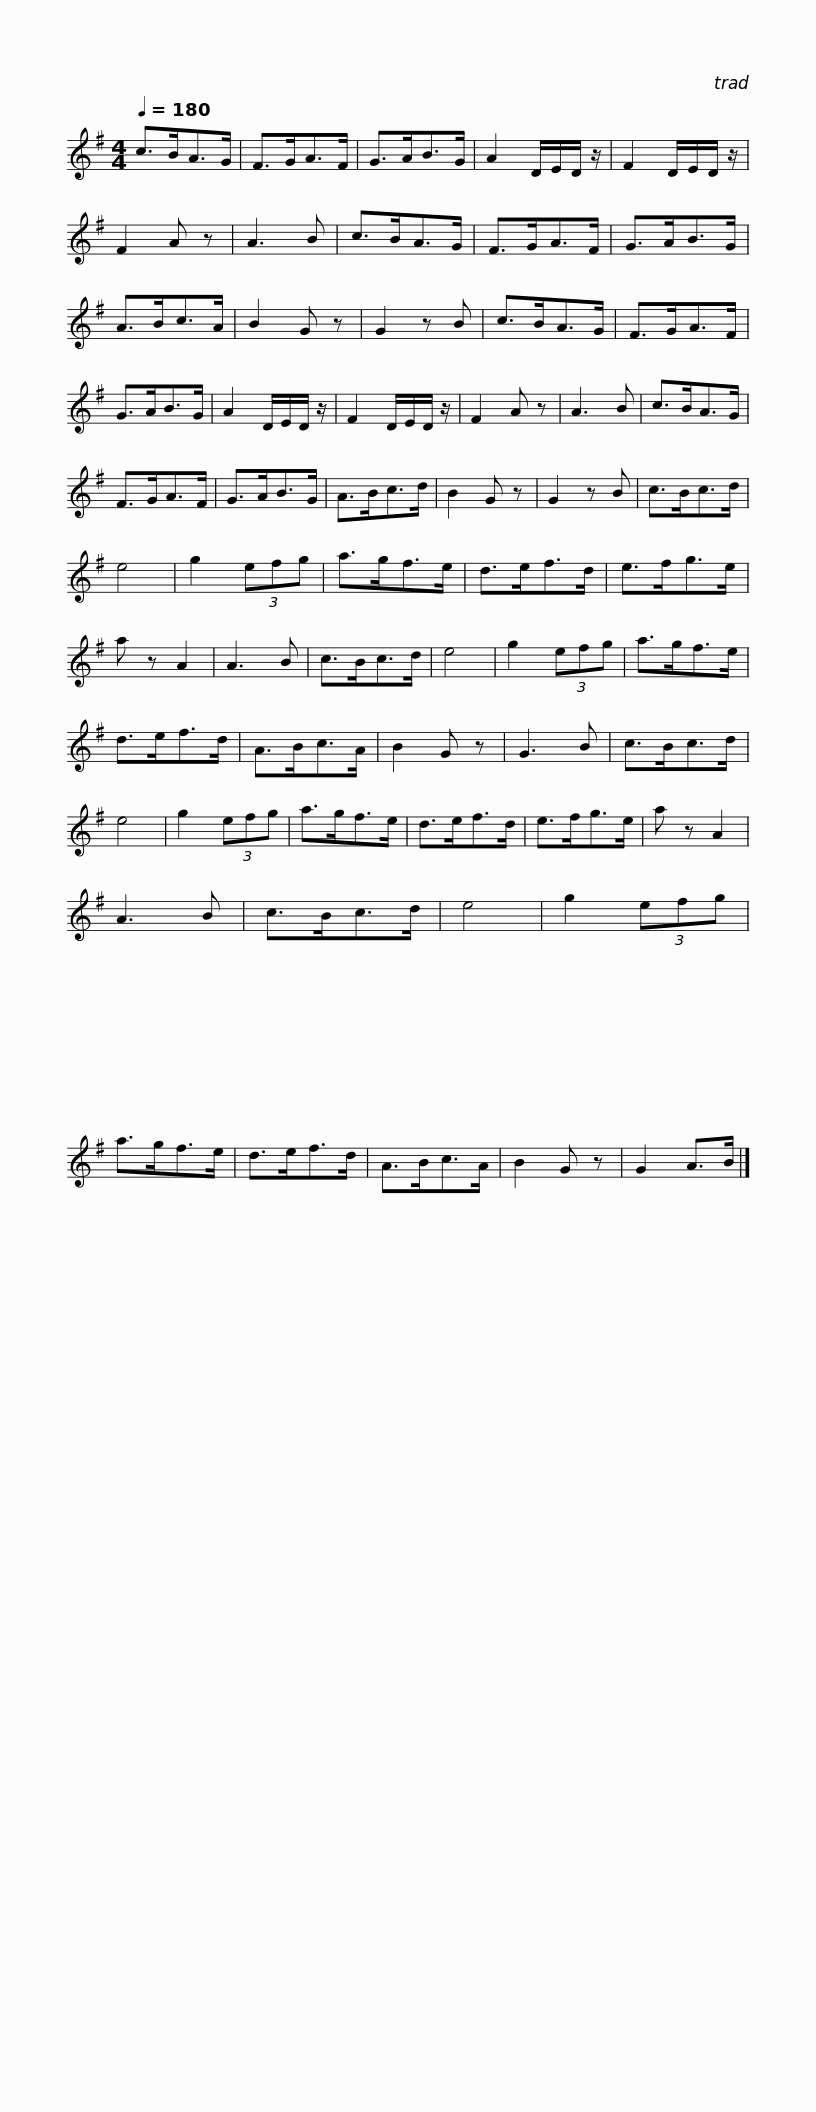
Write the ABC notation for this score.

X:1
L:1/8
Q:1/4=180
M:4/4
I:linebreak $
K:G
V:1 treble
V:1
 c>BA>G | F>GA>F | G>AB>G | A2 D/E/D/ z/ | F2 D/E/D/ z/ | %5
 F2 A z | A3 B | c>BA>G | F>GA>F |$ G>AB>G | %10
 A>Bc>A | B2 G z | G2 z B | c>BA>G | F>GA>F | %15
 G>AB>G | A2 D/E/D/ z/ | F2 D/E/D/ z/ | F2 A z |$ A3 B | %20
 c>BA>G | F>GA>F | G>AB>G | A>Bc>d | B2 G z | %25
 G2 z B | c>Bc>d | e4 | g2 (3efg | a>gf>e |$ %30
 d>ef>d | e>fg>e | a z A2 | A3 B | c>Bc>d | %35
 e4 | g2 (3efg | a>gf>e | d>ef>d | A>Bc>A | %40
 B2 G z |$ G3 B | c>Bc>d | e4 | g2 (3efg | %45
 a>gf>e | d>ef>d | e>fg>e | a z A2 | A3 B | %50
 c>Bc>d | e4 |$ g2 (3efg | a>gf>e | d>ef>d | %55
 A>Bc>A | B2 G z | G2 A>B |] %58
